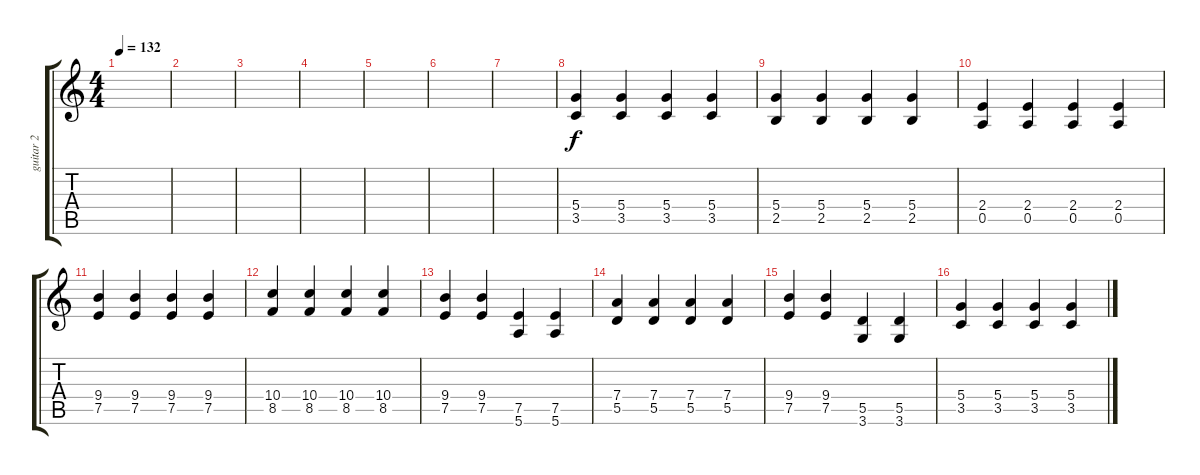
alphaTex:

\track ("guitar 2" "guitar 2") {instrument distortionguitar}
\staff {score tabs}
\tuning (E4 B3 G3 D3 A2 E2) {hide}
\ts (4 4)
\tempo 132
\clef g2
\ks c
|
|
|
|
|
|
|
(5.4 3.5).4 (5.4 3.5).4 (5.4 3.5).4 (5.4 3.5).4 |
(5.4 2.5).4 (5.4 2.5).4 (5.4 2.5).4 (5.4 2.5).4 |
(2.4 0.5).4 (2.4 0.5).4 (2.4 0.5).4 (2.4 0.5).4 |
(9.4 7.5).4 (9.4 7.5).4 (9.4 7.5).4 (9.4 7.5).4 |
(10.4 8.5).4 (10.4 8.5).4 (10.4 8.5).4 (10.4 8.5).4 |
(9.4 7.5).4 (9.4 7.5).4 (7.5 5.6).4 (7.5 5.6).4 |
(7.4 5.5).4 (7.4 5.5).4 (7.4 5.5).4 (7.4 5.5).4 |
(9.4 7.5).4 (9.4 7.5).4 (5.5 3.6).4 (5.5 3.6).4 |
(5.4 3.5).4 (5.4 3.5).4 (5.4 3.5).4 (5.4 3.5).4
